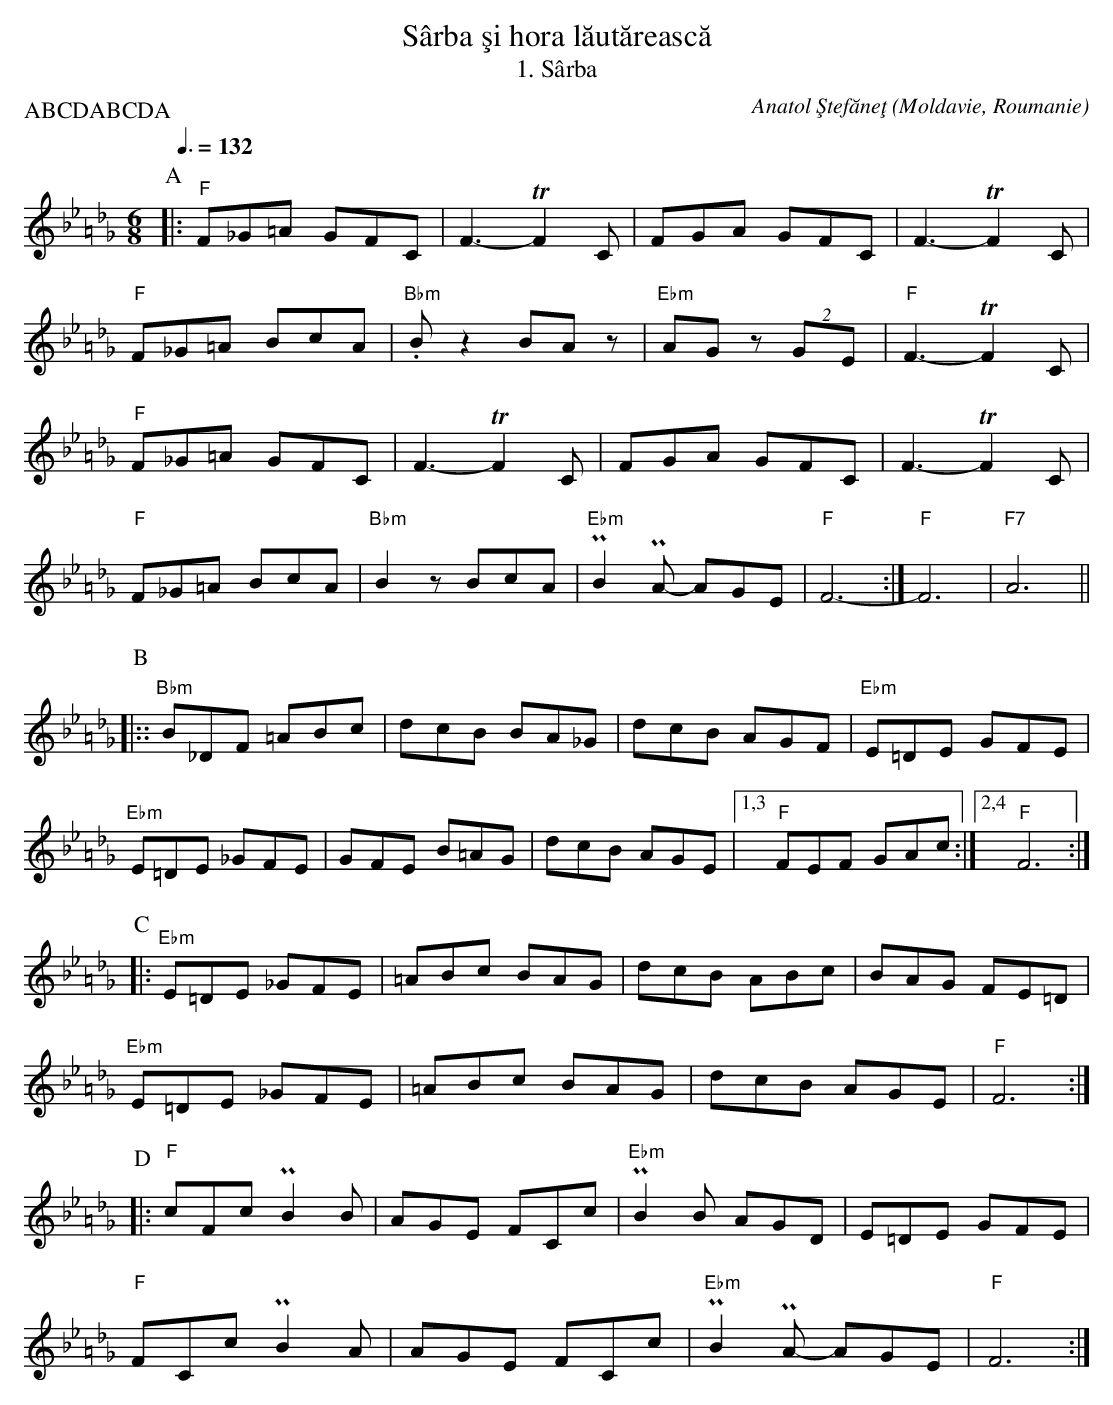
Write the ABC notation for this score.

X:1
T:S\^arba \,si hora l\uaut\uareasc\ua
T:1. S\^arba
O:Moldavie, Roumanie
C:Anatol \,Stef\uane\,t
P:ABCDABCDA
K:Fm =A _G
P:A
M:6/8
L:1/8
Q:3/8=132
|: "F"F_G=A GFC | F3-TF2C | FGA GFC | F3-TF2C |
"F"F_G=A BcA | "Bbm".Bz2 BAz | "Ebm"AGz (2GE | "F"F3- TF2C |
"F"F_G=A GFC | F3-TF2C | FGA GFC | F3-TF2C |
"F"F_G=A BcA | "Bbm"B2z BcA | "Ebm"PB2PA- AGE | "F"F6- :|\
"F"F6 +Fine+| "F7"A6 ||
P:B
|:: "Bbm"B_DF =ABc | dcB BA_G | dcB AGF | "Ebm"E=DE GFE |
"Ebm"E=DE _GFE | GFE B=AG | dcB AGE |1,3 "F"FEF GAc :|2,4 "F"F6 :|
P:C
|: "Ebm"E=DE _GFE | =ABc BAG | dcB ABc | BAG FE=D |
"Ebm"E=DE _GFE | =ABc BAG | dcB AGE | "F"F6 :|
P:D
|: "F"cFc PB2B | AGE FCc | "Ebm"PB2B AGD | E=DE GFE |
"F"FCc PB2A | AGE FCc | "Ebm"PB2PA- AGE | "F"F6 :|
